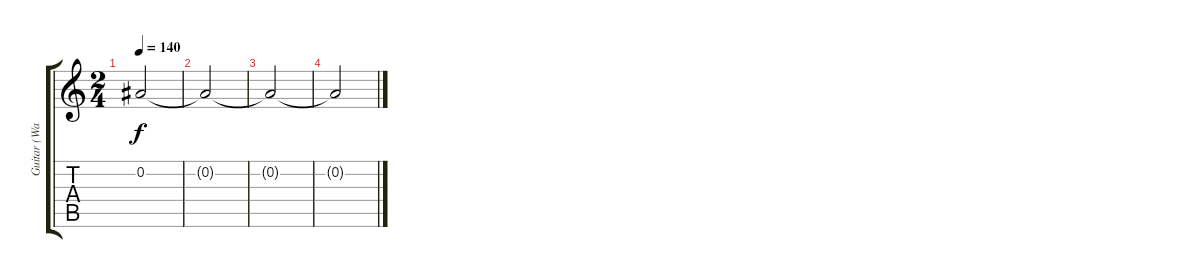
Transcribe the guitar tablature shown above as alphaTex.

\track ("Guitar (Wade McNeil)" "Guitar (Wa") {instrument distortionguitar}
\staff {score tabs}
\tuning (Eb4 Bb3 Gb3 Db3 Ab2 Eb2) {hide}
\ts (2 4)
\tempo 140
\clef g2
\ks c
0.2{t}.2{dy f} |
0.2{t}.2 |
0.2{t}.2 |
0.2{t}.2
